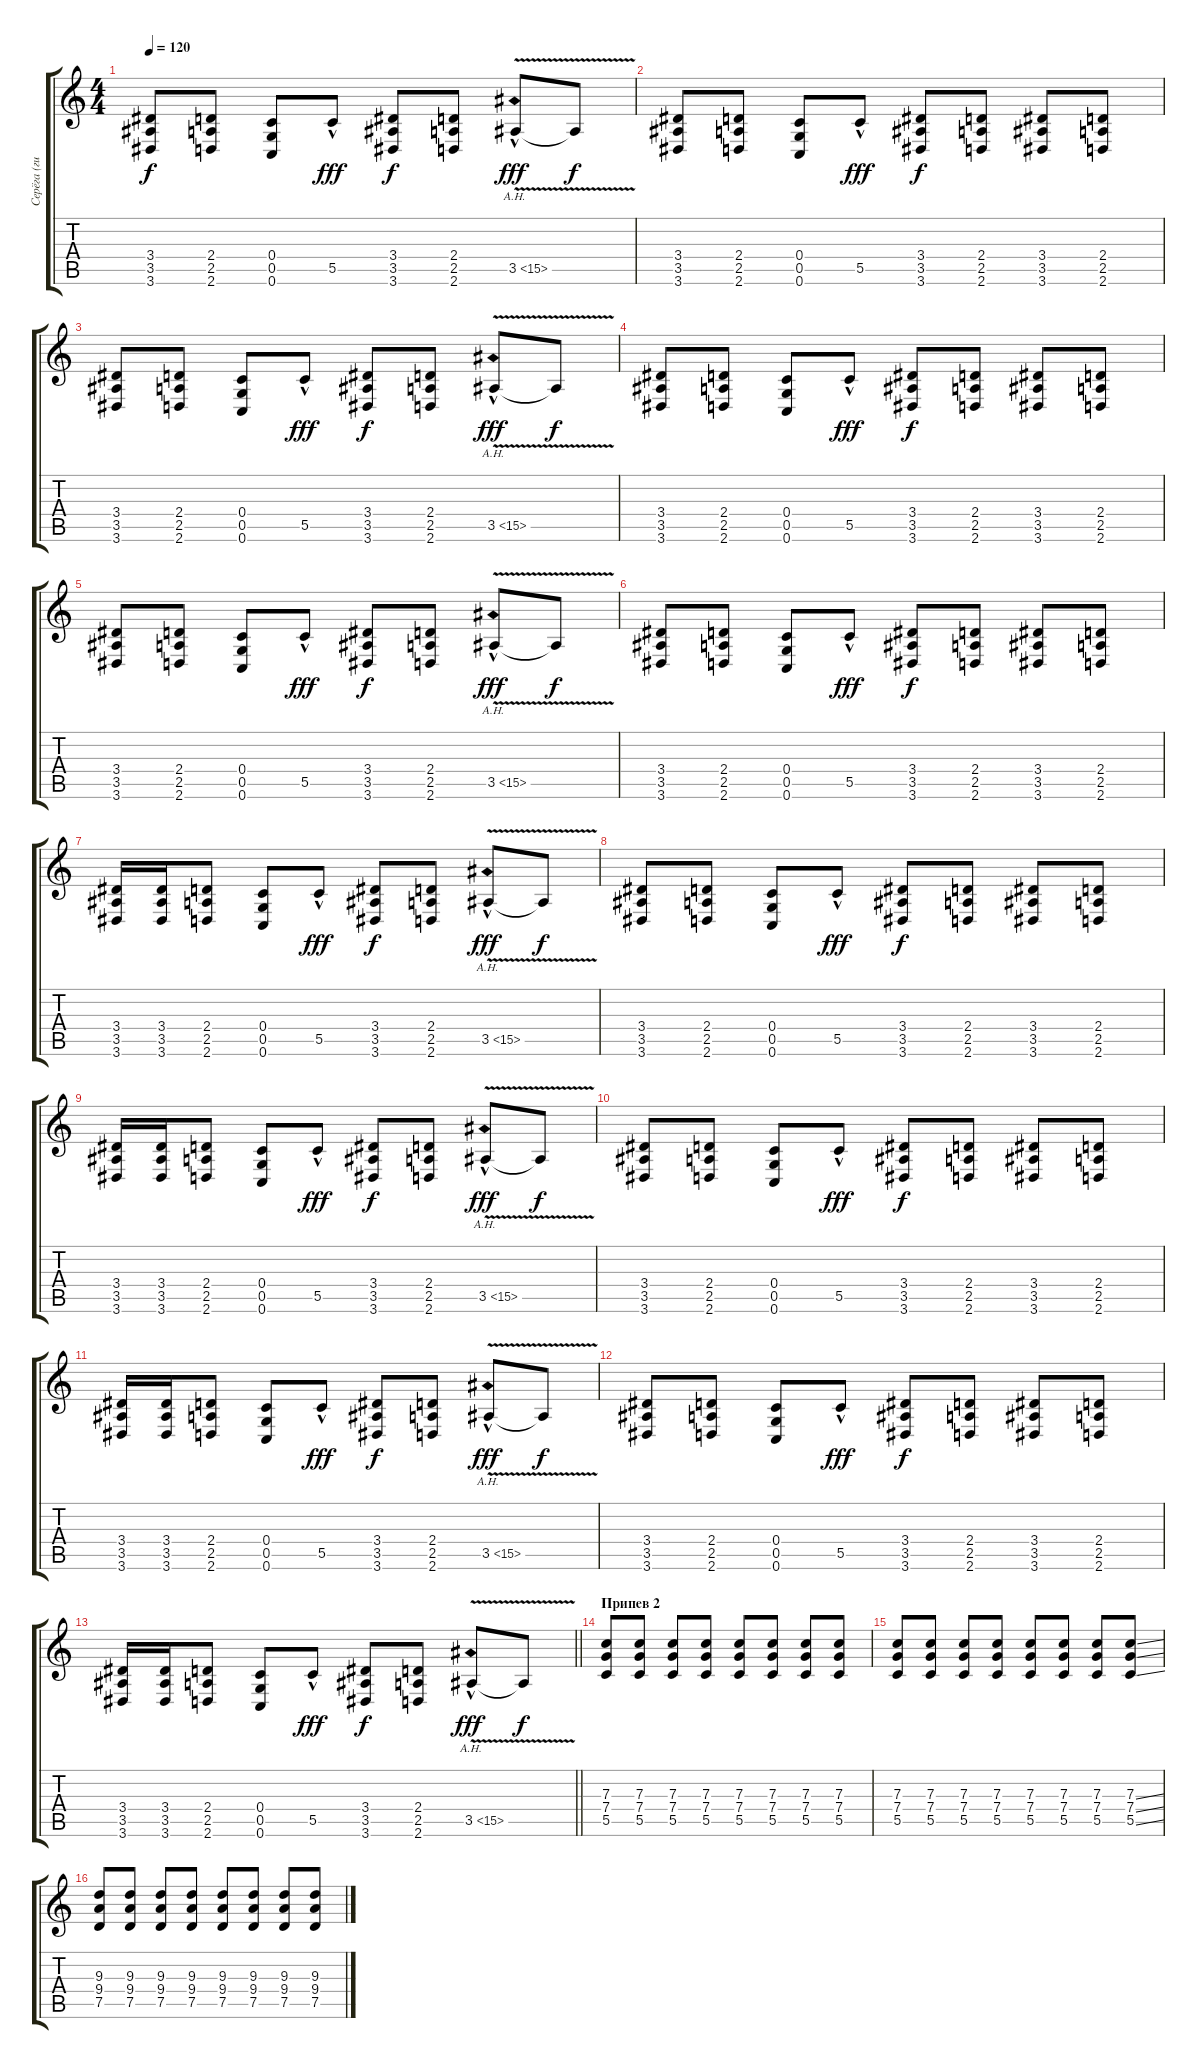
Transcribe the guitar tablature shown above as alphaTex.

\track ("Серёга (гитара 2)" "Серёга (ги") {instrument distortionguitar}
\staff {score tabs}
\tuning (D4 A3 F3 C3 G2 C2) {hide}
\ts (4 4)
\tempo 120
\clef g2
\ks c
(3.4 3.5 3.6).8{dy f} (2.4 2.5 2.6).8 (0.4 0.5 0.6).8 5.5{hac}.8{dy fff} (3.4 3.5 3.6).8{dy f} (2.4 2.5 2.6).8 3.5{ah 12 v hac}.8{dy fff} 3.5{t}.8{dy f} |
(3.4 3.5 3.6).8 (2.4 2.5 2.6).8 (0.4 0.5 0.6).8 5.5{hac}.8{dy fff} (3.4 3.5 3.6).8{dy f} (2.4 2.5 2.6).8 (3.4 3.5 3.6).8 (2.4 2.5 2.6).8 |
(3.4 3.5 3.6).8 (2.4 2.5 2.6).8 (0.4 0.5 0.6).8 5.5{hac}.8{dy fff} (3.4 3.5 3.6).8{dy f} (2.4 2.5 2.6).8 3.5{ah 12 v hac}.8{dy fff} 3.5{t}.8{dy f} |
(3.4 3.5 3.6).8 (2.4 2.5 2.6).8 (0.4 0.5 0.6).8 5.5{hac}.8{dy fff} (3.4 3.5 3.6).8{dy f} (2.4 2.5 2.6).8 (3.4 3.5 3.6).8 (2.4 2.5 2.6).8 |
(3.4 3.5 3.6).8 (2.4 2.5 2.6).8 (0.4 0.5 0.6).8 5.5{hac}.8{dy fff} (3.4 3.5 3.6).8{dy f} (2.4 2.5 2.6).8 3.5{ah 12 v hac}.8{dy fff} 3.5{t}.8{dy f} |
(3.4 3.5 3.6).8 (2.4 2.5 2.6).8 (0.4 0.5 0.6).8 5.5{hac}.8{dy fff} (3.4 3.5 3.6).8{dy f} (2.4 2.5 2.6).8 (3.4 3.5 3.6).8 (2.4 2.5 2.6).8 |
(3.4 3.5 3.6).16 (3.4 3.5 3.6).16 (2.4 2.5 2.6).8 (0.4 0.5 0.6).8 5.5{hac}.8{dy fff} (3.4 3.5 3.6).8{dy f} (2.4 2.5 2.6).8 3.5{ah 12 v hac}.8{dy fff} 3.5{t}.8{dy f} |
(3.4 3.5 3.6).8 (2.4 2.5 2.6).8 (0.4 0.5 0.6).8 5.5{hac}.8{dy fff} (3.4 3.5 3.6).8{dy f} (2.4 2.5 2.6).8 (3.4 3.5 3.6).8 (2.4 2.5 2.6).8 |
(3.4 3.5 3.6).16 (3.4 3.5 3.6).16 (2.4 2.5 2.6).8 (0.4 0.5 0.6).8 5.5{hac}.8{dy fff} (3.4 3.5 3.6).8{dy f} (2.4 2.5 2.6).8 3.5{ah 12 v hac}.8{dy fff} 3.5{t}.8{dy f} |
(3.4 3.5 3.6).8 (2.4 2.5 2.6).8 (0.4 0.5 0.6).8 5.5{hac}.8{dy fff} (3.4 3.5 3.6).8{dy f} (2.4 2.5 2.6).8 (3.4 3.5 3.6).8 (2.4 2.5 2.6).8 |
(3.4 3.5 3.6).16 (3.4 3.5 3.6).16 (2.4 2.5 2.6).8 (0.4 0.5 0.6).8 5.5{hac}.8{dy fff} (3.4 3.5 3.6).8{dy f} (2.4 2.5 2.6).8 3.5{ah 12 v hac}.8{dy fff} 3.5{t}.8{dy f} |
(3.4 3.5 3.6).8 (2.4 2.5 2.6).8 (0.4 0.5 0.6).8 5.5{hac}.8{dy fff} (3.4 3.5 3.6).8{dy f} (2.4 2.5 2.6).8 (3.4 3.5 3.6).8 (2.4 2.5 2.6).8 |
\barLineRight lightlight
(3.4 3.5 3.6).16 (3.4 3.5 3.6).16 (2.4 2.5 2.6).8 (0.4 0.5 0.6).8 5.5{hac}.8{dy fff} (3.4 3.5 3.6).8{dy f} (2.4 2.5 2.6).8 3.5{ah 12 v hac}.8{dy fff} 3.5{t}.8{dy f} |
\section ("" "Припев 2")
(7.3 7.4 5.5).8 (7.3 7.4 5.5).8 (7.3 7.4 5.5).8 (7.3 7.4 5.5).8 (7.3 7.4 5.5).8 (7.3 7.4 5.5).8 (7.3 7.4 5.5).8 (7.3 7.4 5.5).8 |
(7.3 7.4 5.5).8 (7.3 7.4 5.5).8 (7.3 7.4 5.5).8 (7.3 7.4 5.5).8 (7.3 7.4 5.5).8 (7.3 7.4 5.5).8 (7.3 7.4 5.5).8 (7.3{ss} 7.4{ss} 5.5{ss}).8 |
(9.3 9.4 7.5).8 (9.3 9.4 7.5).8 (9.3 9.4 7.5).8 (9.3 9.4 7.5).8 (9.3 9.4 7.5).8 (9.3 9.4 7.5).8 (9.3 9.4 7.5).8 (9.3 9.4 7.5).8
